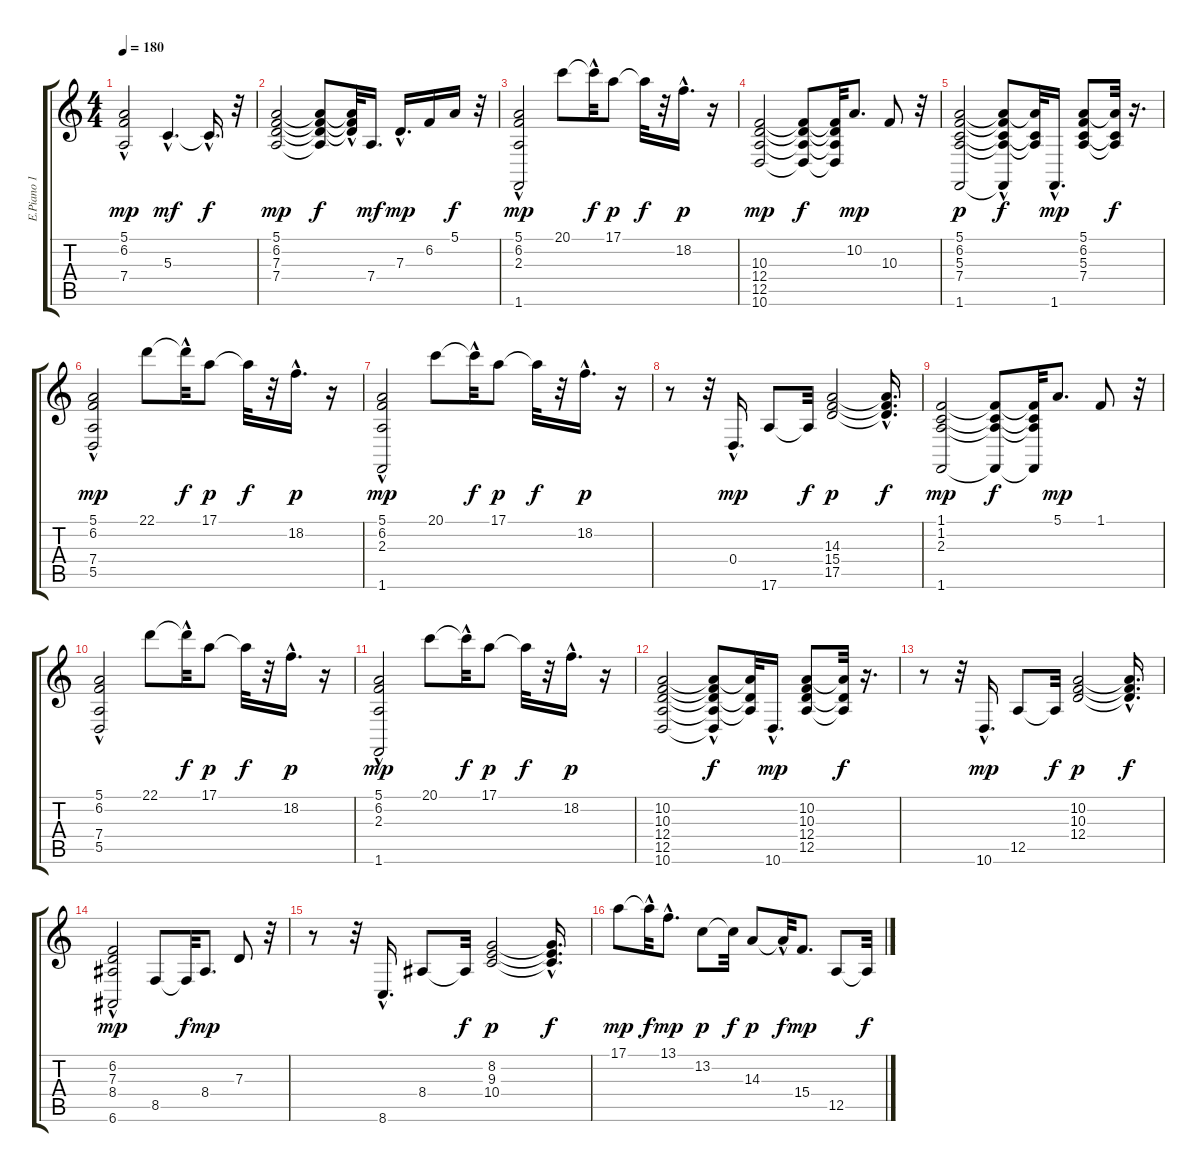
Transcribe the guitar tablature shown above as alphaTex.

\track ("E.Piano 1" "E.Piano 1") {instrument electricpiano1}
\staff {score tabs}
\tuning (E4 B3 G3 D3 A2 E2) {hide}
\ts (4 4)
\tempo 180
\clef g2
\ks c
(5.1{hac} 6.2{hac} 7.4{hac}).2{dy mp} 5.3{hac}.4{d dy mf} 5.3{hac t}.16{d dy f} r.32 |
(5.1 6.2 7.3 7.4).2{dy mp} (5.1{t} 6.2{t} 7.3{t} 7.4{t}).8{dy f} (5.1{t} 6.2{hac t} 7.3{t}).32 7.4.16{d dy mf} 7.3{hac}.16{d dy mp} 6.2.16 5.1.16{dy f} r.32 |
(5.1{hac} 6.2{hac} 2.3{hac} 1.6{hac}).2{dy mp} 20.1.8 20.1{hac t}.32{dy f} 17.1.8{dy p} 17.1{t}.32{dy f} r.32 18.2{hac}.16{d dy p} r.16 |
(10.3 12.4 12.5 10.6).2{dy mp} (10.3{t} 12.4{t} 12.5{t} 10.6{t}).8{dy f} (10.3{t} 12.4{t} 12.5{t} 10.6{t}).32 10.2.8{d dy mp} 10.3.8 r.32 |
(5.1 6.2 5.3 7.4 1.6).2{dy p} (5.1{t} 6.2{t} 5.3{t} 7.4{t} 1.6{hac t}).8{dy f} (5.1{t} 5.3{t} 7.4{t}).32 1.6{hac}.16{d dy mp} (5.1 6.2 5.3 7.4).8 (5.1{t} 5.3{t} 7.4{t}).32{dy f} r.16{d} |
(5.1{hac} 6.2{hac} 7.4{hac} 5.5{hac}).2{dy mp} 22.1.8 22.1{hac t}.32{dy f} 17.1.8{dy p} 17.1{t}.32{dy f} r.32 18.2{hac}.16{d dy p} r.16 |
(5.1{hac} 6.2{hac} 2.3{hac} 1.6{hac}).2{dy mp} 20.1.8 20.1{hac t}.32{dy f} 17.1.8{dy p} 17.1{t}.32{dy f} r.32 18.2{hac}.16{d dy p} r.16 |
r.8 r.32 0.4{hac}.16{d dy mp} 17.6.8 17.6{t}.32{dy f} (14.3 15.4 17.5).2{dy p} (14.3{hac t} 15.4{hac t} 17.5{hac t}).16{d dy f} |
(1.1 1.2 2.3 1.6).2{dy mp} (1.1{t} 1.2{t} 2.3{t} 1.6{t}).8{dy f} (1.1{t} 1.2{t} 2.3{t} 1.6{t}).32 5.1.8{d dy mp} 1.1.8 r.32 |
(5.1{hac} 6.2{hac} 7.4{hac} 5.5{hac}).2 22.1.8 22.1{hac t}.32{dy f} 17.1.8{dy p} 17.1{t}.32{dy f} r.32 18.2{hac}.16{d dy p} r.16 |
(5.1{hac} 6.2{hac} 2.3{hac} 1.6{hac}).2{dy mp} 20.1.8 20.1{hac t}.32{dy f} 17.1.8{dy p} 17.1{t}.32{dy f} r.32 18.2{hac}.16{d dy p} r.16 |
(10.2 10.3 12.4 12.5 10.6).2 (10.2{t} 10.3{t} 12.4{t} 12.5{t} 10.6{hac t}).8{dy f} (10.2{t} 12.4{t} 12.5{t}).32 10.6{hac}.16{d dy mp} (10.2 10.3 12.4 12.5).8 (10.2{t} 12.4{t} 12.5{t}).32{dy f} r.16{d} |
r.8 r.32 10.6{hac}.16{d dy mp} 12.5.8 12.5{t}.32{dy f} (10.2 10.3 12.4).2{dy p} (10.2{hac t} 10.3{hac t} 12.4{hac t}).16{d dy f} |
(6.2 7.3 8.4 6.6{hac}).2{dy mp} 8.5.8 8.5{t}.32{dy f} 8.4.8{d dy mp} 7.3.8 r.32 |
r.8 r.32 8.6{hac}.16{d} 8.4.8 8.4{t}.32{dy f} (8.2 9.3 10.4).2{dy p} (8.2{hac t} 9.3{hac t} 10.4{hac t}).16{d dy f} |
17.1.8{dy mp} 17.1{hac t}.32{dy f} 13.1{hac}.8{d dy mp} 13.2.8{dy p} 13.2{t}.32{dy f} 14.3.8{dy p} 14.3{hac t}.32{dy f} 15.4.8{d dy mp} 12.5.8 12.5{t}.32{dy f}
